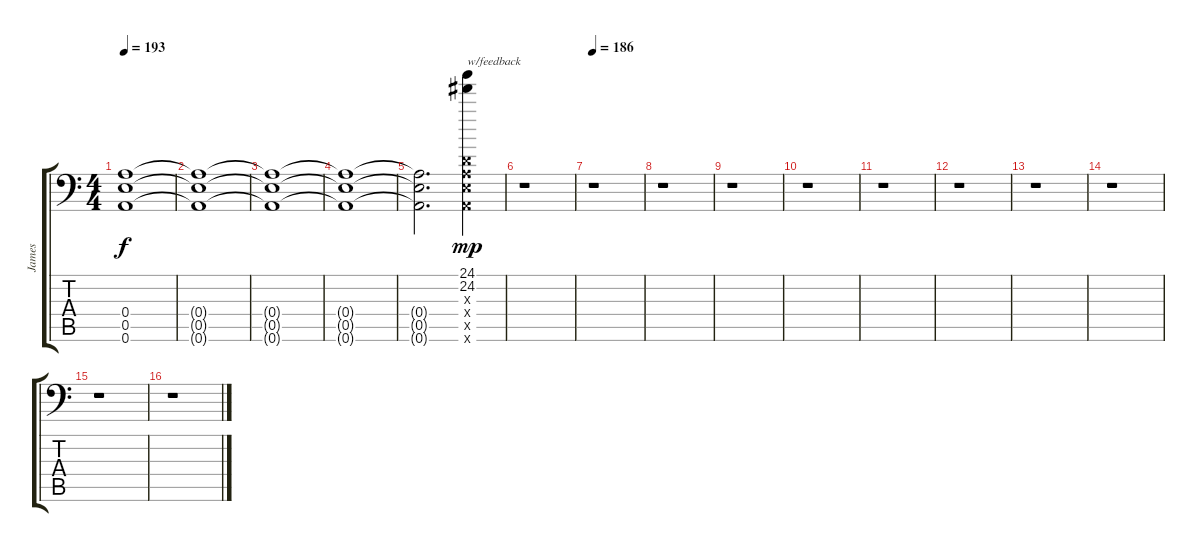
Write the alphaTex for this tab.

\track ("James" "James") {instrument overdrivenguitar}
\staff {score tabs}
\tuning (B3 Gb3 D3 A2 E2 A1) {hide}
\ts (4 4)
\tempo 193
\clef f4
\ks c
(0.4{t} 0.5{t} 0.6{t}).1{dy f} |
(0.4{t} 0.5{t} 0.6{t}).1 |
(0.4{t} 0.5{t} 0.6{t}).1 |
(0.4{t} 0.5{t} 0.6{t}).1 |
(0.4{t} 0.5{t} 0.6{t}).2{d} (24.1 24.2 0.3{x} 0.4{x} 0.5{x} 0.6{x}).4{txt "w/feedback" dy mp} |
r.1 |
\tempo 186
r.1 |
r.1 |
r.1 |
r.1 |
r.1 |
r.1 |
r.1 |
r.1 |
r.1 |
r.1
